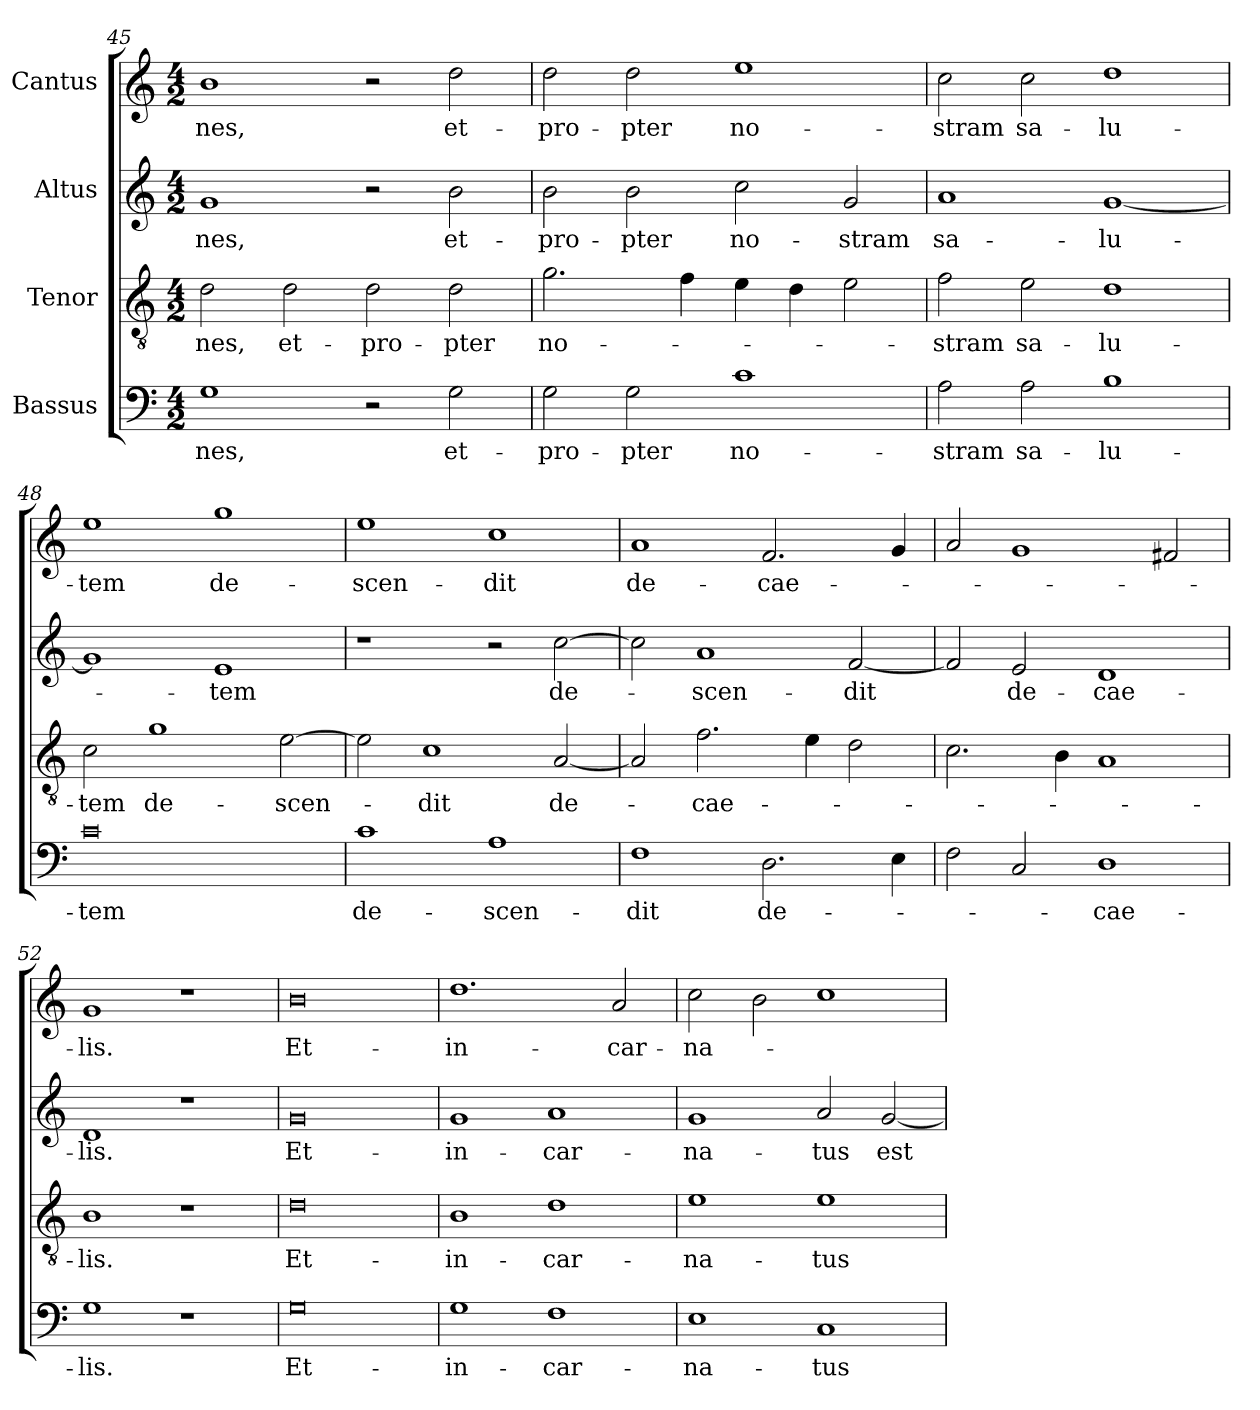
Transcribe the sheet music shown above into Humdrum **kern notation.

**kern	**text	**kern	**text	**kern	**text	**kern	**text
*part4	*part4	*part3	*part3	*part2	*part2	*part1	*part1
*staff4	*staff4	*staff3	*staff3	*staff2	*staff2	*staff1	*staff1
*I"Bassus	*	*I"Tenor	*	*I"Altus	*	*I"Cantus	*
*clefF4	*	*clefGv2	*	*clefG2	*	*clefG2	*
*k[]	*	*k[]	*	*k[]	*	*k[]	*
*M4/2	*	*M4/2	*	*M4/2	*	*M4/2	*
=45	=45	=45	=45	=45	=45	=45	=45
1G\	-nes,	2d\	-nes,	1g/	-nes,	1b\	-nes,
.	.	2d\	et-	.	.	.	.
2r	.	2d\	pro-	2r	.	2r	.
2G\	et-	2d\	-pter	2b\	et-	2dd\	et-
=46	=46	=46	=46	=46	=46	=46	=46
2G\	pro-	2.g\	no-	2b\	pro-	2dd\	pro-
2G\	-pter	.	.	2b\	-pter	2dd\	-pter
.	.	4f\	.	.	.	.	.
1c\	no-	4e\	.	2cc\	no-	1ee\	no-
.	.	4d\	.	.	.	.	.
.	.	2e\	.	2g/	-stram	.	.
=47	=47	=47	=47	=47	=47	=47	=47
2A\	-stram	2f\	-stram	1a/	sa-	2cc\	-stram
2A\	sa-	2e\	sa-	.	.	2cc\	sa-
1B\	-lu-	1d\	-lu-	[1g/	-lu-	1dd\	-lu-
=48	=48	=48	=48	=48	=48	=48	=48
0c\	-tem	2c\	-tem	1g/]	.	1ee\	-tem
.	.	1g\	de-	.	.	.	.
.	.	.	.	1e/	-tem	1gg\	de-
.	.	[2e\	-scen-	.	.	.	.
=49	=49	=49	=49	=49	=49	=49	=49
1c\	de-	2e\]	.	1r	.	1ee\	-scen-
.	.	1c\	-dit	.	.	.	.
1A\	-scen-	.	.	2r	.	1cc\	-dit
.	.	[2A/	de-	[2cc\	de-	.	.
=50	=50	=50	=50	=50	=50	=50	=50
1F\	-dit	2A/]	.	2cc\]	.	1a/	de-
.	.	2.f\	cae-	1a/	-scen-	.	.
2.D\	de-	.	.	.	.	2.f/	cae-
.	.	4e\	.	.	.	.	.
.	.	2d\	.	[2f/	-dit	.	.
4E\	.	.	.	.	.	4g/	.
=51	=51	=51	=51	=51	=51	=51	=51
2F\	.	2.c\	.	2f/]	.	2a/	.
2C/	.	.	.	2e/	de-	1g/	.
.	.	4B\	.	.	.	.	.
1D\	cae-	1A/	.	1d/	cae-	.	.
.	.	.	.	.	.	2f#X/	.
=52	=52	=52	=52	=52	=52	=52	=52
1G\	-lis.	1B\	-lis.	1d/	-lis.	1g/	-lis.
1r	.	1r	.	1r	.	1r	.
=53	=53	=53	=53	=53	=53	=53	=53
0G\	Et-	0d\	Et-	0g/	Et-	0b\	Et-
=54	=54	=54	=54	=54	=54	=54	=54
1G\	in-	1B\	in-	1g/	in-	1.dd\	in-
1F\	-car-	1d\	-car-	1a/	-car-	.	.
.	.	.	.	.	.	2a/	-car-
=55	=55	=55	=55	=55	=55	=55	=55
1E\	-na-	1e\	-na-	1g/	-na-	2cc\	-na-
.	.	.	.	.	.	2b\	.
1C/	-tus	1e\	-tus	2a/	-tus	1cc\	.
.	.	.	.	[2g/	est-	.	.
=	=	=	=	=	=	=	=
*-	*-	*-	*-	*-	*-	*-	*-
